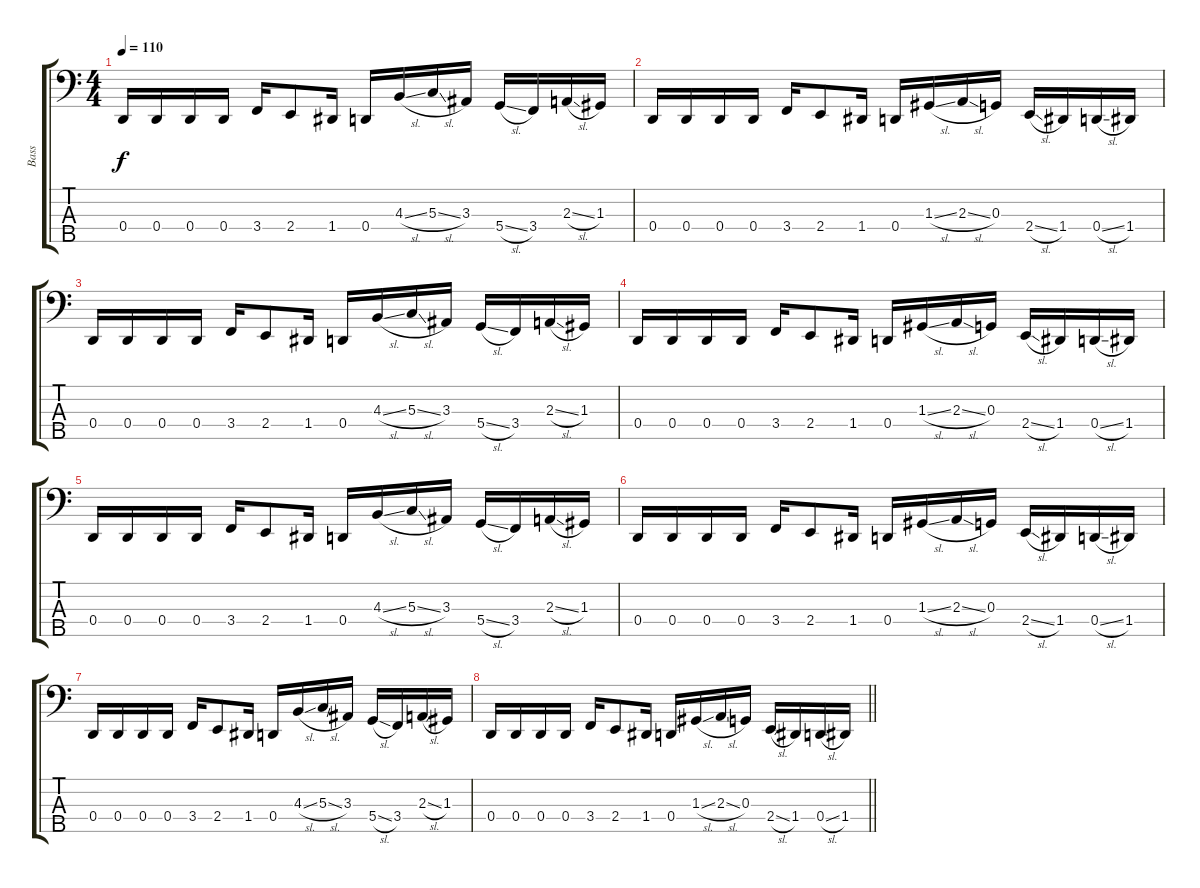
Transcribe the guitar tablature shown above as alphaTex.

\track ("Bass" "Bass") {instrument electricbasspick}
\staff {score tabs}
\tuning (F2 C2 G1 D1 A0) {hide}
\ts (4 4)
\tempo 110
\clef f4
\ks c
0.4.16{dy f} 0.4.16 0.4.16 0.4.16 3.4.16 2.4.8 1.4.16 0.4.16 4.3{sl}.16 5.3{sl}.16 3.3.16 5.4{sl}.16 3.4.16 2.3{sl}.16 1.3.16 |
0.4.16 0.4.16 0.4.16 0.4.16 3.4.16 2.4.8 1.4.16 0.4.16 1.3{sl}.16 2.3{sl}.16 0.3.16 2.4{sl}.16 1.4.16 0.4{sl}.16 1.4.16 |
0.4.16 0.4.16 0.4.16 0.4.16 3.4.16 2.4.8 1.4.16 0.4.16 4.3{sl}.16 5.3{sl}.16 3.3.16 5.4{sl}.16 3.4.16 2.3{sl}.16 1.3.16 |
0.4.16 0.4.16 0.4.16 0.4.16 3.4.16 2.4.8 1.4.16 0.4.16 1.3{sl}.16 2.3{sl}.16 0.3.16 2.4{sl}.16 1.4.16 0.4{sl}.16 1.4.16 |
0.4.16 0.4.16 0.4.16 0.4.16 3.4.16 2.4.8 1.4.16 0.4.16 4.3{sl}.16 5.3{sl}.16 3.3.16 5.4{sl}.16 3.4.16 2.3{sl}.16 1.3.16 |
0.4.16 0.4.16 0.4.16 0.4.16 3.4.16 2.4.8 1.4.16 0.4.16 1.3{sl}.16 2.3{sl}.16 0.3.16 2.4{sl}.16 1.4.16 0.4{sl}.16 1.4.16 |
0.4.16 0.4.16 0.4.16 0.4.16 3.4.16 2.4.8 1.4.16 0.4.16 4.3{sl}.16 5.3{sl}.16 3.3.16 5.4{sl}.16 3.4.16 2.3{sl}.16 1.3.16 |
\barLineRight lightlight
0.4.16 0.4.16 0.4.16 0.4.16 3.4.16 2.4.8 1.4.16 0.4.16 1.3{sl}.16 2.3{sl}.16 0.3.16 2.4{sl}.16 1.4.16 0.4{sl}.16 1.4.16
